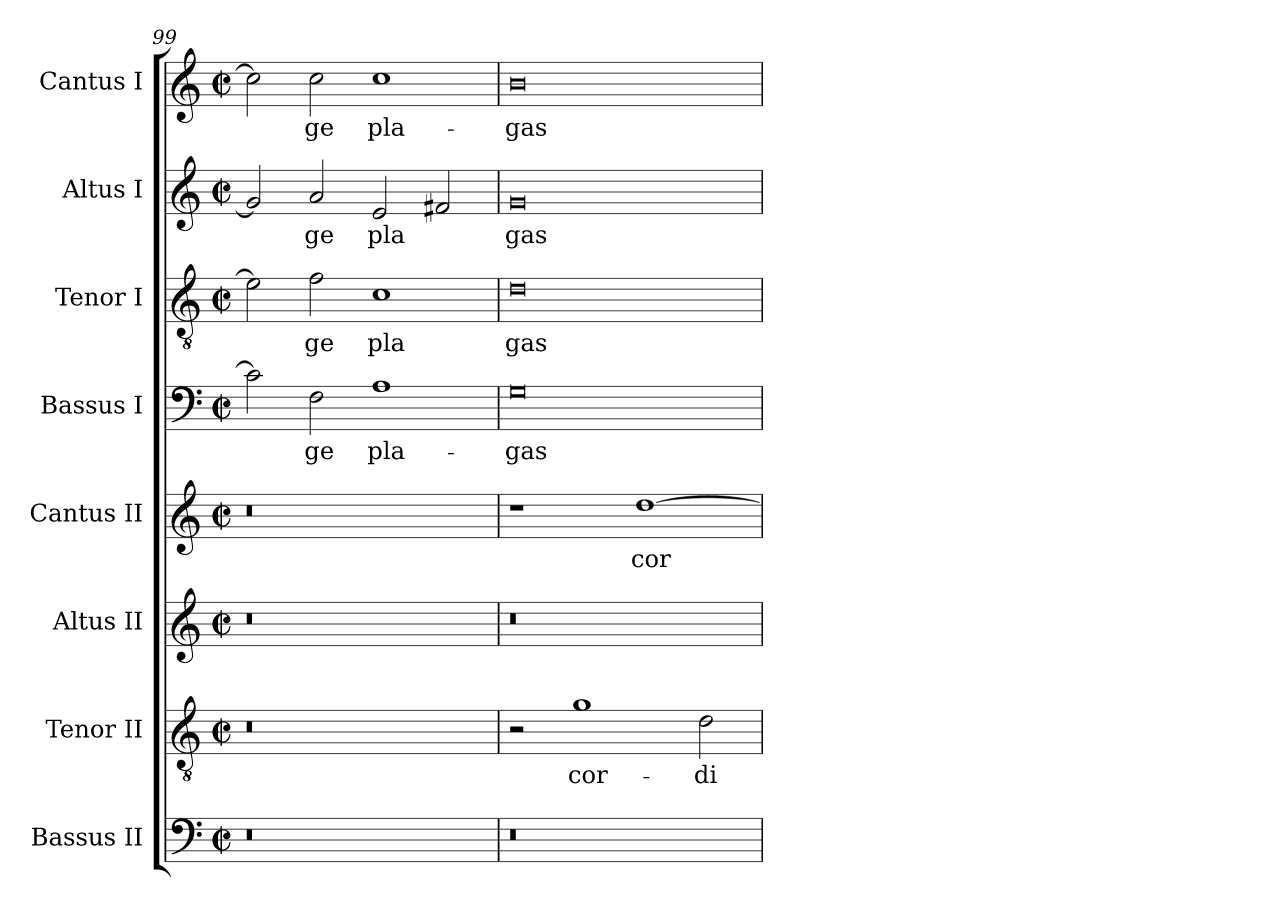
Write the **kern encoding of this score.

**kern	**kern	**text	**kern	**kern	**text	**kern	**text	**kern	**text	**kern	**text	**kern	**text
*part8	*part7	*part7	*part6	*part5	*part5	*part4	*part4	*part3	*part3	*part2	*part2	*part1	*part1
*staff8	*staff7	*staff7	*staff6	*staff5	*staff5	*staff4	*staff4	*staff3	*staff3	*staff2	*staff2	*staff1	*staff1
*I"Bassus II	*I"Tenor II	*	*I"Altus II	*I"Cantus II	*	*I"Bassus I	*	*I"Tenor I	*	*I"Altus I	*	*I"Cantus I	*
!!LO:PB:g=z
*clefF4	*clefGv2	*	*clefG2	*clefG2	*	*clefF4	*	*clefGv2	*	*clefG2	*	*clefG2	*
*k[]	*	*	*	*	*	*	*	*	*	*	*	*	*
*C:	*	*	*	*	*	*	*	*	*	*	*	*	*
*M2/2	*M2/2	*	*M2/2	*M2/2	*	*M2/2	*	*M2/2	*	*M2/2	*	*M2/2	*
*met(c|)	*met(c|)	*	*met(c|)	*met(c|)	*	*met(c|)	*	*met(c|)	*	*met(c|)	*	*met(c|)	*
=99	=99	=99	=99	=99	=99	=99	=99	=99	=99	=99	=99	=99	=99
0r	0r	.	0r	0r	.	2c\]	.	2e\]	.	2g/]	.	2cc\]	.
!	!	!	!	!	!	!	!LO:LY:b:cj	!	!LO:LY:b:cj	!	!LO:LY:b:cj	!	!LO:LY:b:cj
.	.	.	.	.	.	2F\	ge	2f\	-ge	2a/	-ge	2cc\	ge
!	!	!	!	!	!	!	!LO:LY:b:cj	!	!LO:LY:b:cj	!	!LO:LY:b	!	!LO:LY:b:cj
.	.	.	.	.	.	1A	pla-	1c	pla	2e/	pla	1cc	pla-
.	.	.	.	.	.	.	.	.	.	2f#/	.	.	.
=100	=100	=100	=100	=100	=100	=100	=100	=100	=100	=100	=100	=100	=100
!	!	!	!	!	!	!	!LO:LY:b:cj	!	!LO:LY:b:cj	!	!LO:LY:b:cj	!	!LO:LY:b:cj
0r	2r	.	0r	1r	.	0G	-gas	0d	gas	0g	gas	0b	-gas
!	!	!LO:LY:b:cj	!	!	!	!	!	!	!	!	!	!	!
.	1g	cor-	.	.	.	.	.	.	.	.	.	.	.
!	!	!	!	!	!LO:LY:b:cj	!	!	!	!	!	!	!	!
.	.	.	.	[>1dd	cor	.	.	.	.	.	.	.	.
!	!	!LO:LY:b:cj	!	!	!	!	!	!	!	!	!	!	!
.	2d\	-di	.	.	.	.	.	.	.	.	.	.	.
=	=	=	=	=	=	=	=	=	=	=	=	=	=
*-	*-	*-	*-	*-	*-	*-	*-	*-	*-	*-	*-	*-	*-
